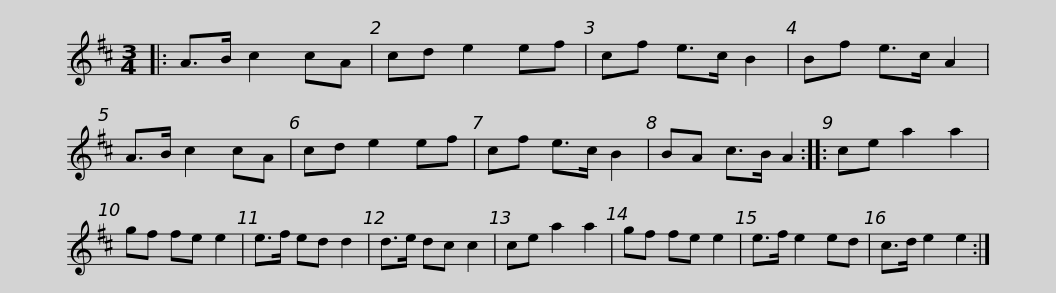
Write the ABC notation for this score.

X:1
L:1/8
M:3/4
I:linebreak $
K:D
V:1 treble
V:1
|: A>B c2 cA | cd e2 ef | cf e>c B2 | Bf e>c A2 | A>B c2 cA | %5
 cd e2 ef | cf e>c B2 |$ BA c>B A2 :: ce a2 a2 | gf fe e2 | %10
 e>f ed d2 | d>e dc c2 | ce a2 a2 | gf fe e2 | e>f e2 ed |$ %15
 c>d e2 e2 :| %16
